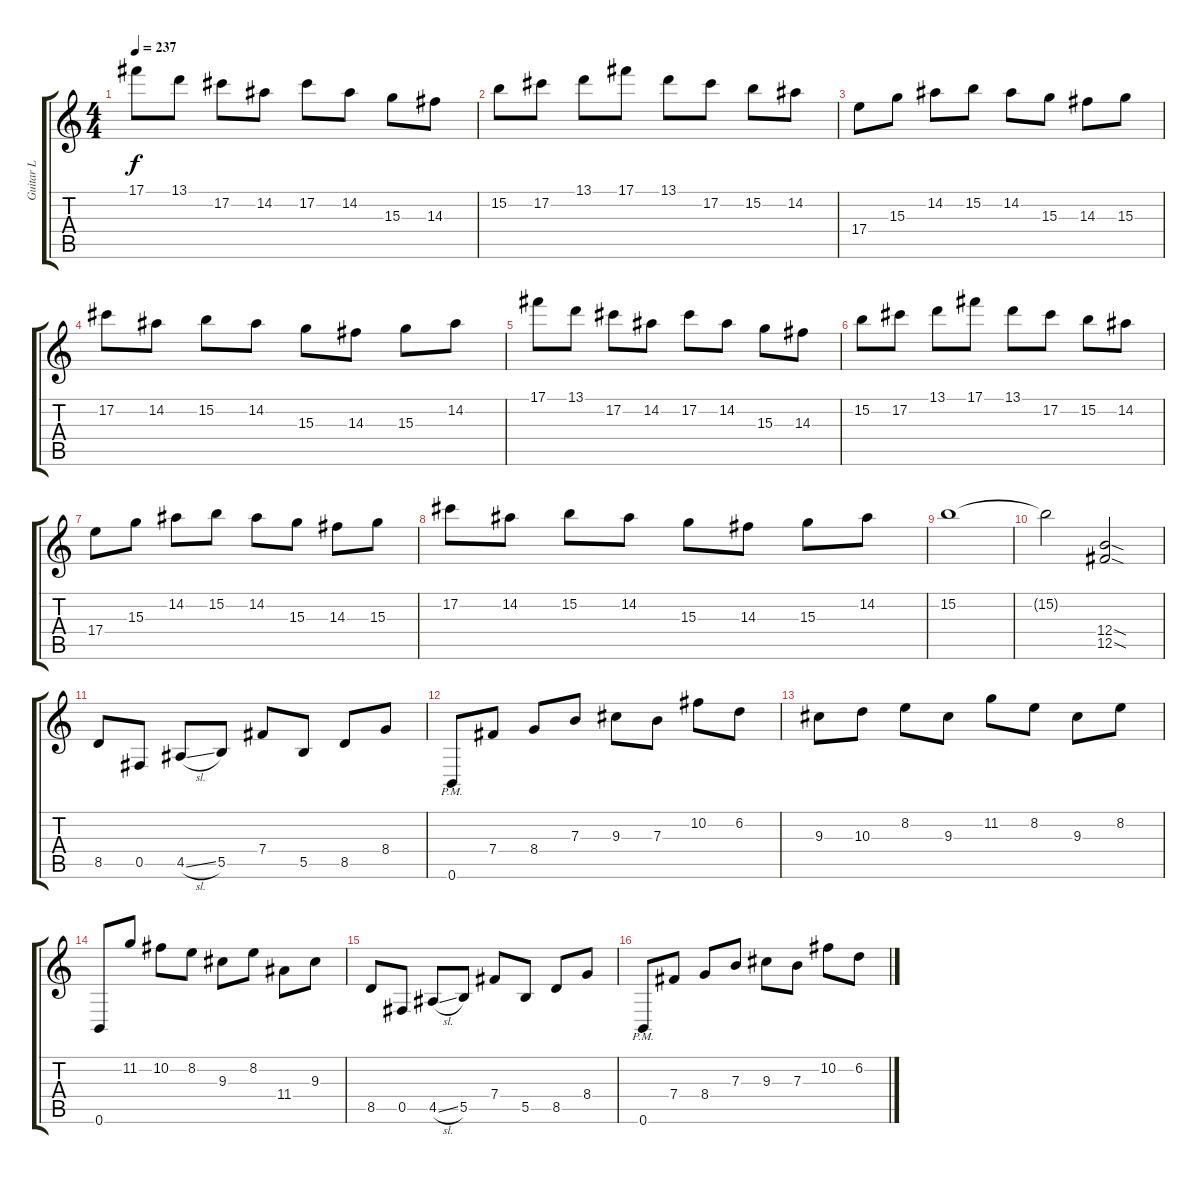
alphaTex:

\track ("Guitar L" "Guitar L") {instrument distortionguitar}
\staff {score tabs}
\tuning (Db4 Ab3 E3 B2 Gb2 B1) {hide}
\ts (4 4)
\tempo 237
\clef g2
\ks c
17.1.8{dy f} 13.1.8 17.2.8 14.2.8 17.2.8 14.2.8 15.3.8 14.3.8 |
15.2.8 17.2.8 13.1.8 17.1.8 13.1.8 17.2.8 15.2.8 14.2.8 |
17.4.8 15.3.8 14.2.8 15.2.8 14.2.8 15.3.8 14.3.8 15.3.8 |
17.2.8 14.2.8 15.2.8 14.2.8 15.3.8 14.3.8 15.3.8 14.2.8 |
17.1.8 13.1.8 17.2.8 14.2.8 17.2.8 14.2.8 15.3.8 14.3.8 |
15.2.8 17.2.8 13.1.8 17.1.8 13.1.8 17.2.8 15.2.8 14.2.8 |
17.4.8 15.3.8 14.2.8 15.2.8 14.2.8 15.3.8 14.3.8 15.3.8 |
17.2.8 14.2.8 15.2.8 14.2.8 15.3.8 14.3.8 15.3.8 14.2.8 |
15.2.1 |
15.2{t}.2 (12.4{sod} 12.5{sod}).2 |
8.5.8 0.5.8 4.5{sl}.8 5.5.8 7.4.8 5.5.8 8.5.8 8.4.8 |
0.6{pm}.8 7.4.8 8.4.8 7.3.8 9.3.8 7.3.8 10.2.8 6.2.8 |
9.3.8 10.3.8 8.2.8 9.3.8 11.2.8 8.2.8 9.3.8 8.2.8 |
0.6.8 11.2.8 10.2.8 8.2.8 9.3.8 8.2.8 11.4.8 9.3.8 |
8.5.8 0.5.8 4.5{sl}.8 5.5.8 7.4.8 5.5.8 8.5.8 8.4.8 |
0.6{pm}.8 7.4.8 8.4.8 7.3.8 9.3.8 7.3.8 10.2.8 6.2.8
